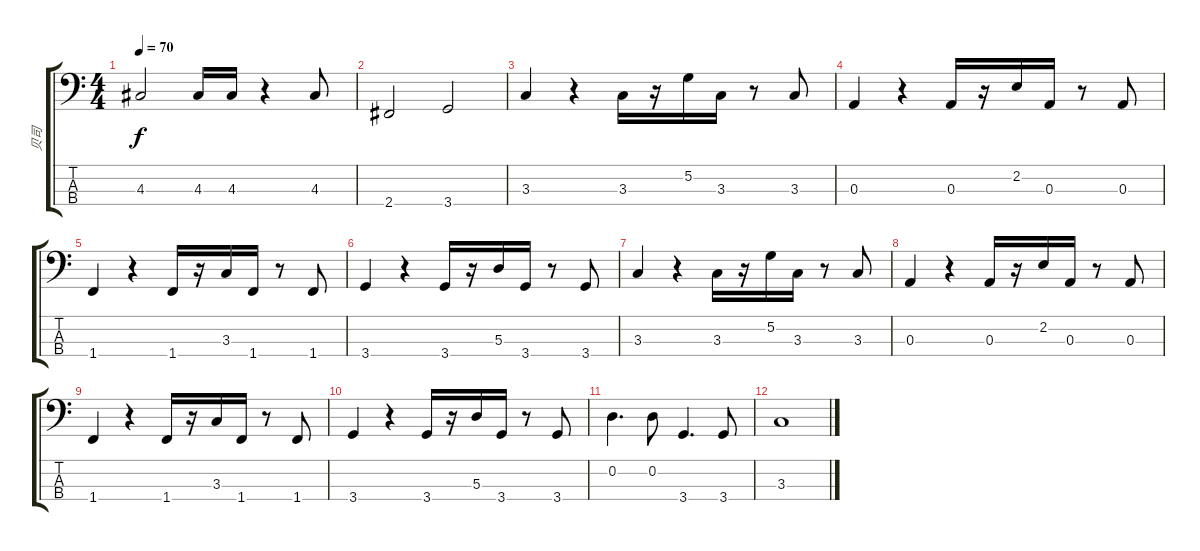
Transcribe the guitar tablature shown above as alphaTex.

\track ("贝司" "贝司") {instrument acousticguitarnylon}
\staff {score tabs}
\tuning (G2 D2 A1 E1) {hide}
\ts (4 4)
\tempo 70
\clef f4
\ks c
4.3.2{dy f} 4.3.16 4.3.16 r.4 4.3.8 |
2.4.2 3.4.2 |
3.3.4 r.4 3.3.16 r.16 5.2.16 3.3.16 r.8 3.3.8 |
0.3.4 r.4 0.3.16 r.16 2.2.16 0.3.16 r.8 0.3.8 |
1.4.4 r.4 1.4.16 r.16 3.3.16 1.4.16 r.8 1.4.8 |
3.4.4 r.4 3.4.16 r.16 5.3.16 3.4.16 r.8 3.4.8 |
3.3.4 r.4 3.3.16 r.16 5.2.16 3.3.16 r.8 3.3.8 |
0.3.4 r.4 0.3.16 r.16 2.2.16 0.3.16 r.8 0.3.8 |
1.4.4 r.4 1.4.16 r.16 3.3.16 1.4.16 r.8 1.4.8 |
3.4.4 r.4 3.4.16 r.16 5.3.16 3.4.16 r.8 3.4.8 |
0.2.4{d} 0.2.8 3.4.4{d} 3.4.8 |
3.3.1
